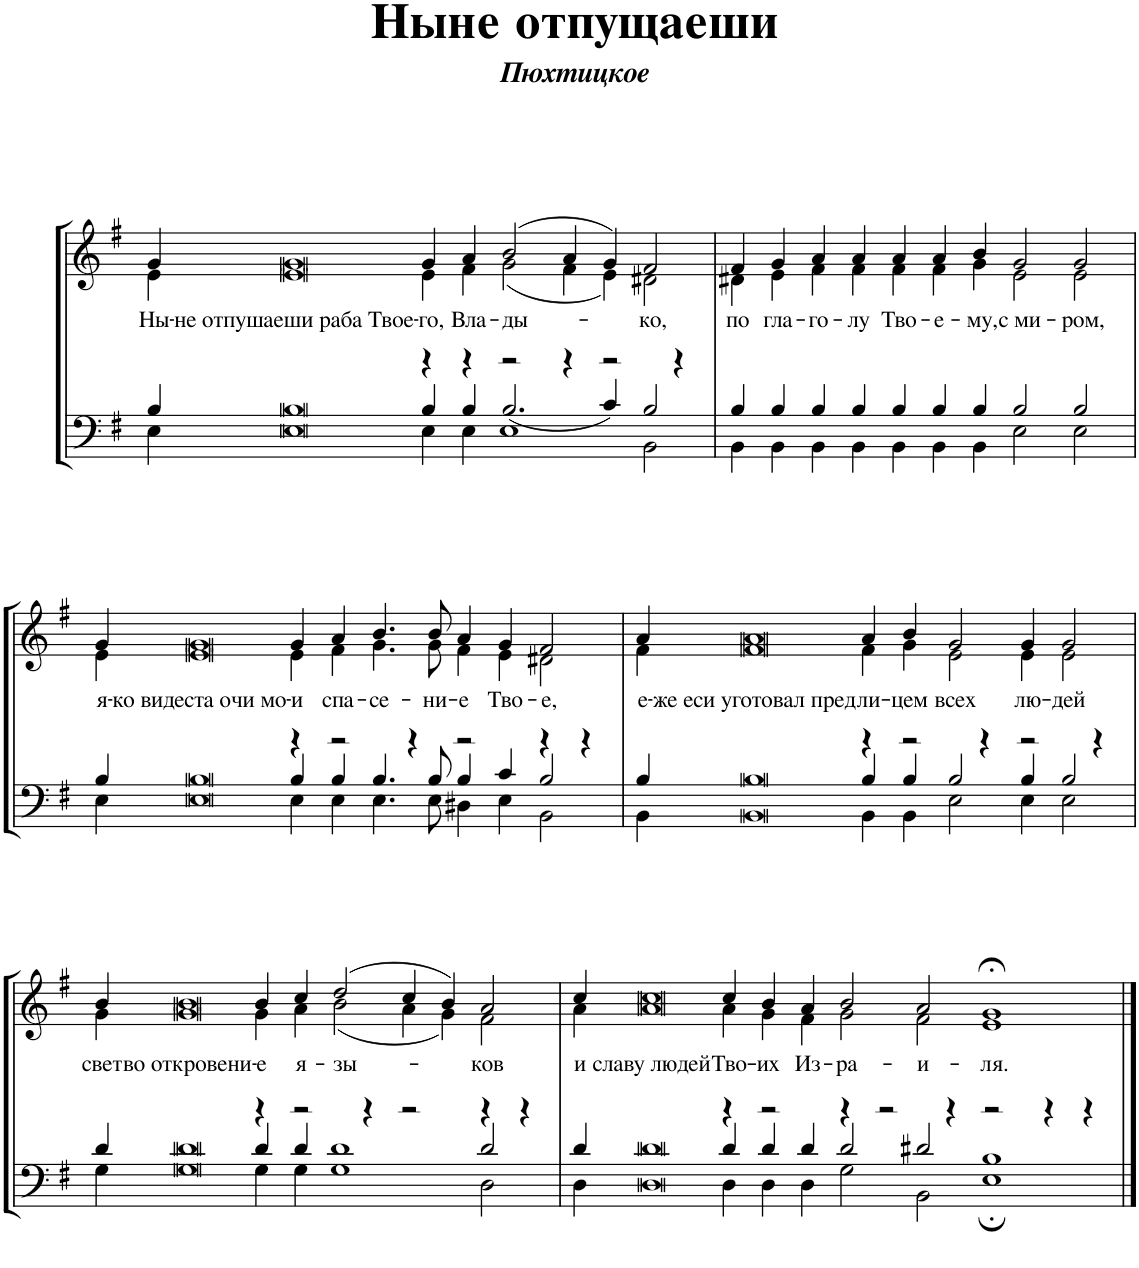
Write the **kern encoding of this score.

**kern	**kern	**text
*part1	*part1	*part1
*staff2	*staff1	*staff1
*I"Piano	*	*
*I'Pno.	*	*
*clefF4	*clefG2	*
*k[f#]	*k[f#]	*
*M63/4	*M63/4	*
=1	=1	=1
*^	*^	*
*	*^	*	*	*
!	!	!	!	!	!LO:LY:b
2ryy	4B/	4E\	4g/	4e\	Ны-
!	!	!	!	!	!LO:LY:b
.	4B	4E	4g	4e	-не отпушаеши раба Твое-
!	!	!	!	!	!LO:LY:b
4r	4B/	4E\	4g/	4e\	-го,
!	!	!	!	!	!LO:LY:b
4r	4B/	4E\	4a/	4f#\	Вла-
!	!	!	!	!	!LO:LY:b
2r	2.B/	1E	(2b/	(2g\	-ды-
4r	.	.	4a/	4f#\	.
2r	4c/	.	4g/)	4e\)	.
!	!	!	!	!	!LO:LY:b
.	2B/	2BB\	2f#/	2d#X\	-ко,
4r	.	.	.	.	.
=2	=2	=2	=2	=2	=2
!	!	!	!	!	!LO:LY:b
000ryy	4B/	4BB\	4f#/	4d#X\	по
!	!	!	!	!	!LO:LY:b
.	4B/	4BB\	4g/	4e\	гла-
!	!	!	!	!	!LO:LY:b
.	4B/	4BB\	4a/	4f#\	-го-
!	!	!	!	!	!LO:LY:b
.	4B/	4BB\	4a/	4f#\	-лу
!	!	!	!	!	!LO:LY:b
.	4B/	4BB\	4a/	4f#\	Тво-
!	!	!	!	!	!LO:LY:b
.	4B/	4BB\	4a/	4f#\	-е-
!	!	!	!	!	!LO:LY:b
.	4B/	4BB\	4b/	4g\	-му,
!	!	!	!	!	!LO:LY:b
.	2B/	2E\	2g/	2e\	с ми-
!	!	!	!	!	!LO:LY:b
.	2B/	2E\	2g/	2e\	-ром,
.	1ryy	1ryy	000ryy	000ryy	.
.	000.ryy	000.ryy	.	.	.
4%31ryy	.	.	.	.	.
.	.	.	00ryy	00ryy	.
.	.	.	1ryy	1ryy	.
!!LO:LB:g=z	!!
=3	=3	=3	=3	=3	=3
!	!	!	!	!	!LO:LY:b
2ryy	4B/	4E\	4g/	4e\	я-
!	!	!	!	!	!LO:LY:b
.	4B	4E	4g	4e	-ко видеста очи мо-
!	!	!	!	!	!LO:LY:b
4r	4B/	4E\	4g/	4e\	-и
!	!	!	!	!	!LO:LY:b
2r	4B/	4E\	4a/	4f#\	спа-
!	!	!	!	!	!LO:LY:b
.	4.B/	4.E\	4.b/	4.g\	-се-
4r	.	.	.	.	.
!	!	!	!	!	!LO:LY:b
.	8B/	8E\	8b/	8g\	-ни-
!	!	!	!	!	!LO:LY:b
2r	4B/	4D#X\	4a/	4f#\	-е
!	!	!	!	!	!LO:LY:b
.	4c/	4E\	4g/	4e\	Тво-
!	!	!	!	!	!LO:LY:b
4r	2B/	2BB\	2f#/	2d#X\	-е,
4r	.	.	.	.	.
=4	=4	=4	=4	=4	=4
!	!	!	!	!	!LO:LY:b
2ryy	4B/	4BB\	4a/	4f#\	е-
!	!	!	!	!	!LO:LY:b
.	4B	4BB	4a	4f#	-же еси уготовал пред
!	!	!	!	!	!LO:LY:b
4r	4B/	4BB\	4a/	4f#\	ли-
!	!	!	!	!	!LO:LY:b
2r	4B/	4BB\	4b/	4g\	-цем
!	!	!	!	!	!LO:LY:b
.	2B/	2E\	2g/	2e\	всех
4r	.	.	.	.	.
!	!	!	!	!	!LO:LY:b
2r	4B/	4E\	4g/	4e\	лю-
!	!	!	!	!	!LO:LY:b
.	2B/	2E\	2g/	2e\	-дей
4r	.	.	.	.	.
!!LO:LB:g=z	!!
=5	=5	=5	=5	=5	=5
!	!	!	!	!	!LO:LY:b
2ryy	4d/	4G\	4b/	4g\	свет
!	!	!	!	!	!LO:LY:b
.	4d	4G	4b	4g	во откровени-
!	!	!	!	!	!LO:LY:b
4r	4d/	4G\	4b/	4g\	-е
!	!	!	!	!	!LO:LY:b
2r	4d/	4G\	4cc/	4a\	я-
!	!	!	!	!	!LO:LY:b
.	1d	1G	(2dd/	(2b\	-зы-
4r	.	.	.	.	.
2r	.	.	4cc/	4a\	.
.	.	.	4b/)	4g\)	.
!	!	!	!	!	!LO:LY:b
4r	2d/	2D\	2a/	2f#\	-ков
4r	.	.	.	.	.
=6	=6	=6	=6	=6	=6
!	!	!	!	!	!LO:LY:b
2ryy	4d/	4D\	4cc/	4a\	и
!	!	!	!	!	!LO:LY:b
.	4d	4D	4cc	4a	славу людей
!	!	!	!	!	!LO:LY:b
4r	4d/	4D\	4cc/	4a\	Тво-
!	!	!	!	!	!LO:LY:b
2r	4d/	4D\	4b/	4g\	-их
!	!	!	!	!	!LO:LY:b
.	4d/	4D\	4a/	4f#\	Из-
!	!	!	!	!	!LO:LY:b
4r	2d/	2G\	2b/	2g\	-ра-
2r	.	.	.	.	.
!	!	!	!	!	!LO:LY:b
.	2d#X/	2BB\	2a/	2f#\	-и-
4r	.	.	.	.	.
!	!	!	!	!	!LO:LY:b
2r	1B	1E;	1g;<	1e	-ля.
4r	.	.	.	.	.
4r	.	.	.	.	.
*v	*v	*v	*	*	*
*	*v	*v	*
==	==	==
*-	*-	*-
